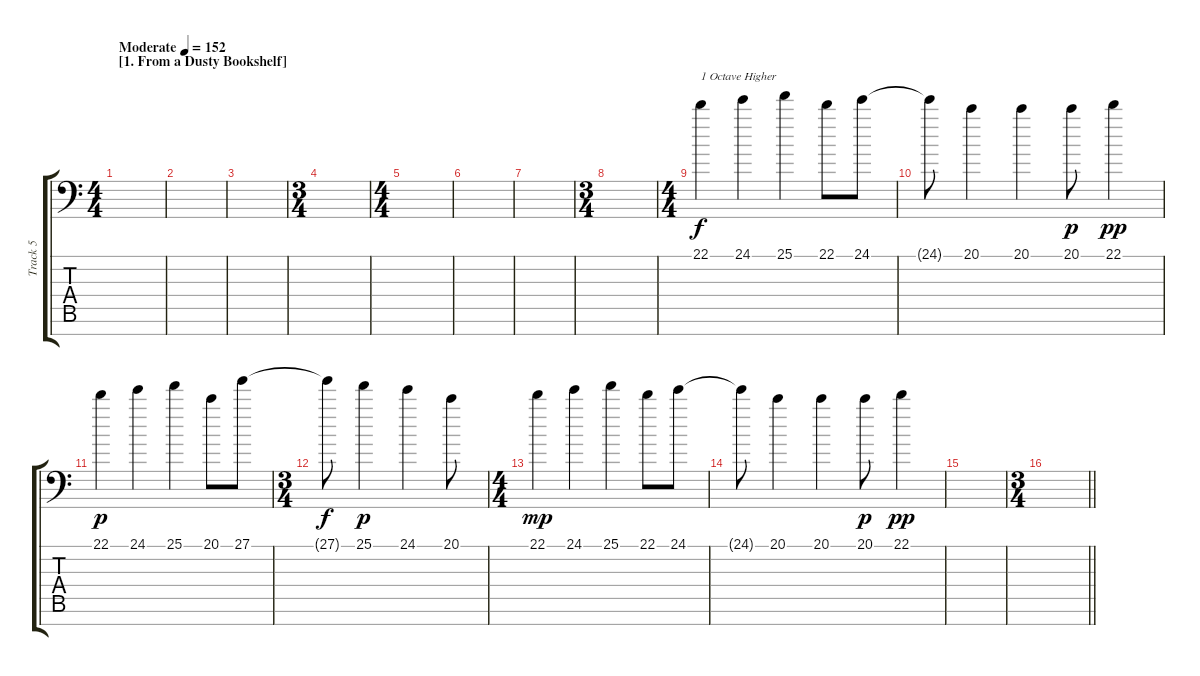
\track ("Track 5" "Track 5") {instrument celesta}
\staff {score tabs}
\tuning (E4 B3 G3 D3 A2 E2 A1) {hide}
\ts (4 4)
\section ("" "[1. From a Dusty Bookshelf]")
\tempo (152 "Moderate")
\clef f4
\ks c
|
|
|
\ts (3 4)
|
\ts (4 4)
|
|
|
\ts (3 4)
|
\ts (4 4)
22.1.4{txt "1 Octave Higher"} 24.1.4 25.1.4 22.1.8 24.1.8 |
24.1{t}.8 20.1.4 20.1.4 20.1.8{dy p} 22.1.4{dy pp} |
22.1.4{dy p} 24.1.4 25.1.4 20.1.8 27.1.8 |
\ts (3 4)
27.1{t}.8{dy f} 25.1.4{dy p} 24.1.4 20.1.8 |
\ts (4 4)
22.1.4{dy mp} 24.1.4 25.1.4 22.1.8 24.1.8 |
24.1{t}.8 20.1.4 20.1.4 20.1.8{dy p} 22.1.4{dy pp} |
|
\ts (3 4)
\barLineRight lightlight
